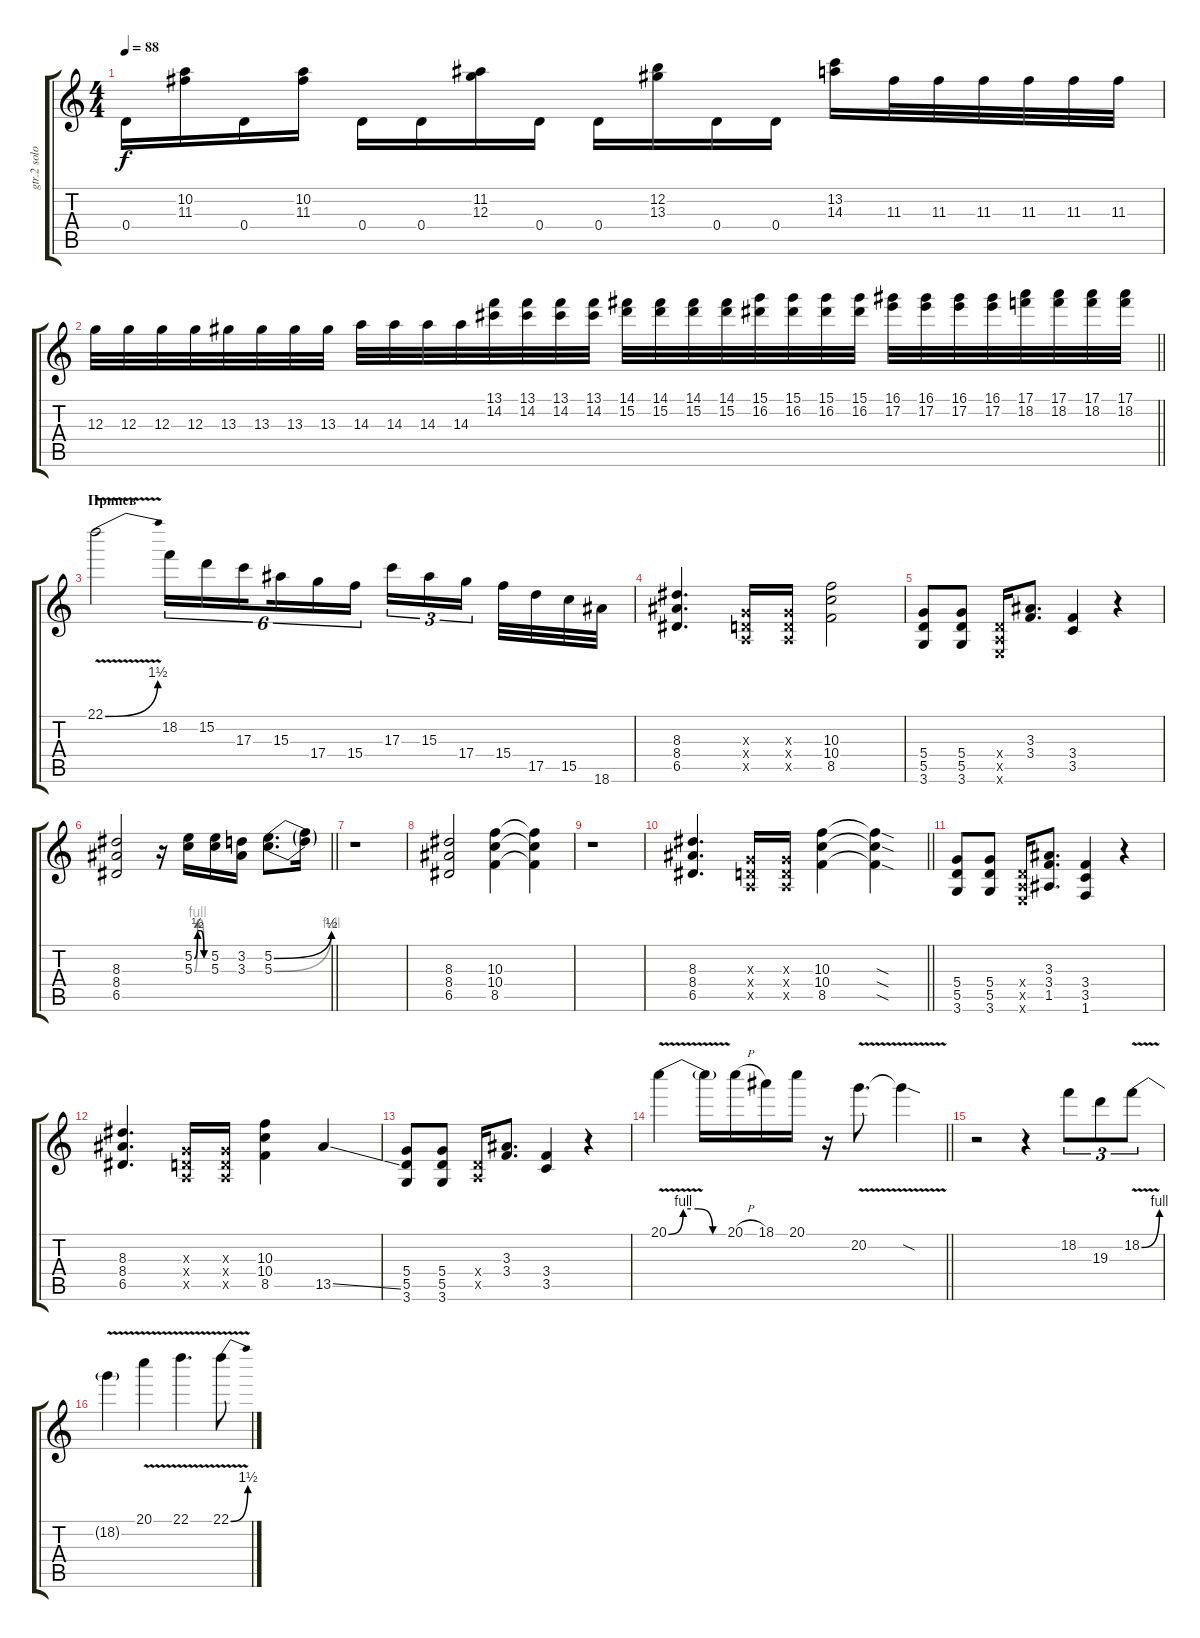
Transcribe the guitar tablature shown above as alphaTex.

\track ("gtr.2 solo" "gtr.2 solo") {instrument distortionguitar}
\staff {score tabs}
\tuning (E4 B3 G3 D3 A2 E2) {hide}
\ts (4 4)
\tempo 88
\clef g2
\ks c
0.4.16{dy f} (10.2 11.3).16 0.4.16 (10.2 11.3).16 0.4.16 0.4.16 (11.2 12.3).16 0.4.16 0.4.16 (12.2 13.3).16 0.4.16 0.4.16 (13.2 14.3).16 11.3.32 11.3.32 11.3.32 11.3.32 11.3.32 11.3.32 |
\barLineRight lightlight
12.3.32 12.3.32 12.3.32 12.3.32 13.3.32 13.3.32 13.3.32 13.3.32 14.3.32 14.3.32 14.3.32 14.3.32 (13.1 14.2).32 (13.1 14.2).32 (13.1 14.2).32 (13.1 14.2).32 (14.1 15.2).32 (14.1 15.2).32 (14.1 15.2).32 (14.1 15.2).32 (15.1 16.2).32 (15.1 16.2).32 (15.1 16.2).32 (15.1 16.2).32 (16.1 17.2).32 (16.1 17.2).32 (16.1 17.2).32 (16.1 17.2).32 (17.1 18.2).32 (17.1 18.2).32 (17.1 18.2).32 (17.1 18.2).32 |
\section ("" "Припев")
22.1{be (bend 0 0 60 6) v}.2 18.2.16{tu (6 4)} 15.2.16{tu (6 4)} 17.3.16{tu (6 4) beam splitsecondary} 15.3.16{tu (6 4)} 17.4.16{tu (6 4)} 15.4.16{tu (6 4)} 17.3.16{tu (3 2)} 15.3.16{tu (3 2)} 17.4.16{tu (3 2) beam splitsecondary} 15.4.32 17.5.32 15.5.32 18.6.32 |
(8.3 8.4 6.5).4{d} (0.3{x} 0.4{x} 0.5{x}).16 (0.3{x} 0.4{x} 0.5{x}).16 (10.3 10.4 8.5).2 |
(5.4 5.5 3.6).8 (5.4 5.5 3.6).8 (0.4{x} 0.5{x} 0.6{x}).16 (3.3 3.4).8{d} (3.4 3.5).4 r.4 |
\barLineRight lightlight
(8.3 8.4 6.5).2 r.16 (5.2{be (custom 0 0 15 2 30 2 45 0 60 0)} 5.3{be (custom 0 0 15 4 30 4 45 0 60 0)}).16 (5.2 5.3).16 (3.2 3.3).16 (5.2{be (bend 0 0 60 2)} 5.3{be (bend 0 0 60 4)}).8{d} (5.2{t} 5.3{t}).16 |
r.1 |
(8.3 8.4 6.5).2 (10.3 10.4 8.5).4 (10.3{t} 10.4{t} 8.5{t}).4 |
r.1 |
\barLineRight lightlight
(8.3 8.4 6.5).4{d} (0.3{x} 0.4{x} 0.5{x}).16 (0.3{x} 0.4{x} 0.5{x}).16 (10.3 10.4 8.5).4 (10.3{sod t} 10.4{sod t} 8.5{sod t}).4 |
(5.4 5.5 3.6).8 (5.4 5.5 3.6).8 (0.4{x} 0.5{x} 0.6{x}).16 (3.3 3.4 1.5).8{d} (3.4 3.5 1.6).4 r.4 |
(8.3 8.4 6.5).4{d} (0.3{x} 0.4{x} 0.5{x}).16 (0.3{x} 0.4{x} 0.5{x}).16 (10.3 10.4 8.5).4 13.5{ss}.4 |
(5.4 5.5 3.6).8 (5.4 5.5 3.6).8 (0.4{x} 0.5{x}).16 (3.3 3.4).8{d} (3.4 3.5).4 r.4 |
\barLineRight lightlight
20.1{be (custom 0 0 15 4 30 4 45 0 60 0) v}.4 20.1{t}.16 20.1{h}.16 18.1.16 20.1.16 r.16 20.2{v}.8{d} 20.2{sod t}.4 |
r.2 r.4 18.2.8{tu (3 2)} 19.3.8{tu (3 2)} 18.2{be (bend 0 0 60 4) v}.8{tu (3 2)} |
18.2{t}.4 20.1{v}.4 22.1{v}.4{d} 22.1{be (bend 0 0 60 6) v}.8
